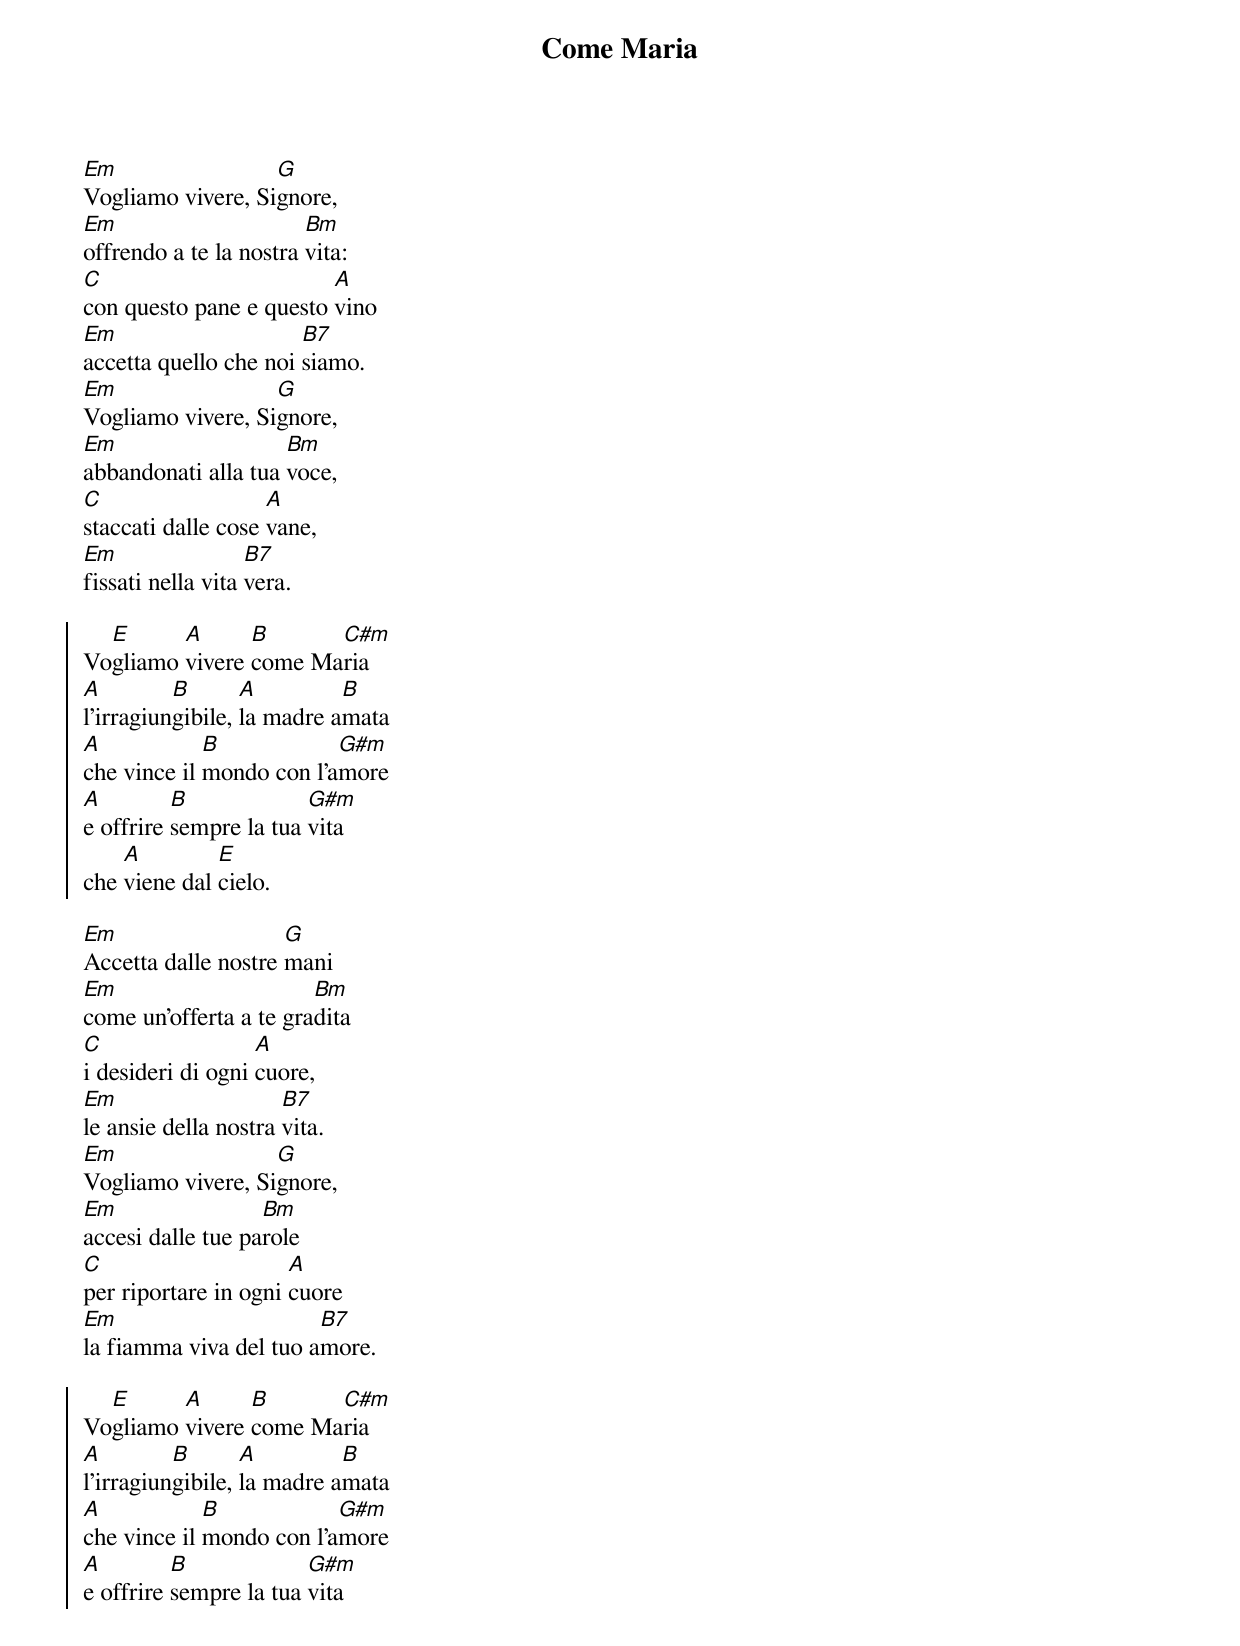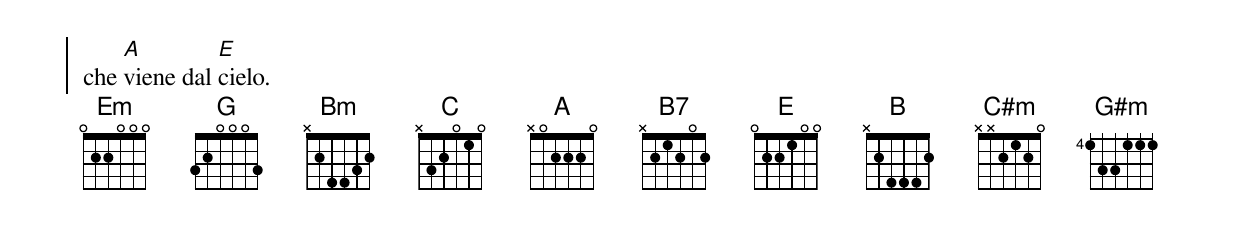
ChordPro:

{title:Come Maria}
[Em]Vogliamo vivere, Si[G]gnore,
[Em]offrendo a te la nostra [Bm]vita:
[C]con questo pane e questo [A]vino
[Em]accetta quello che noi [B7]siamo.
[Em]Vogliamo vivere, Si[G]gnore,
[Em]abbandonati alla tua [Bm]voce,
[C]staccati dalle cose [A]vane,
[Em]fissati nella vita [B7]vera.

{soc}
Vo[E]gliamo [A]vivere [B]come Ma[C#m]ria
[A]l'irragiun[B]gibile, [A]la madre a[B]mata
[A]che vince il [B]mondo con l'a[G#m]more
[A]e offrire [B]sempre la tua [G#m]vita
che [A]viene dal [E]cielo.
{eoc}

[Em]Accetta dalle nostre [G]mani
[Em]come un'offerta a te gra[Bm]dita
[C]i desideri di ogni [A]cuore,
[Em]le ansie della nostra [B7]vita.
[Em]Vogliamo vivere, Si[G]gnore,
[Em]accesi dalle tue pa[Bm]role
[C]per riportare in ogni [A]cuore
[Em]la fiamma viva del tuo a[B7]more.

{soc}
Vo[E]gliamo [A]vivere [B]come Ma[C#m]ria
[A]l'irragiun[B]gibile, [A]la madre a[B]mata
[A]che vince il [B]mondo con l'a[G#m]more
[A]e offrire [B]sempre la tua [G#m]vita
che [A]viene dal [E]cielo.
{eoc}
